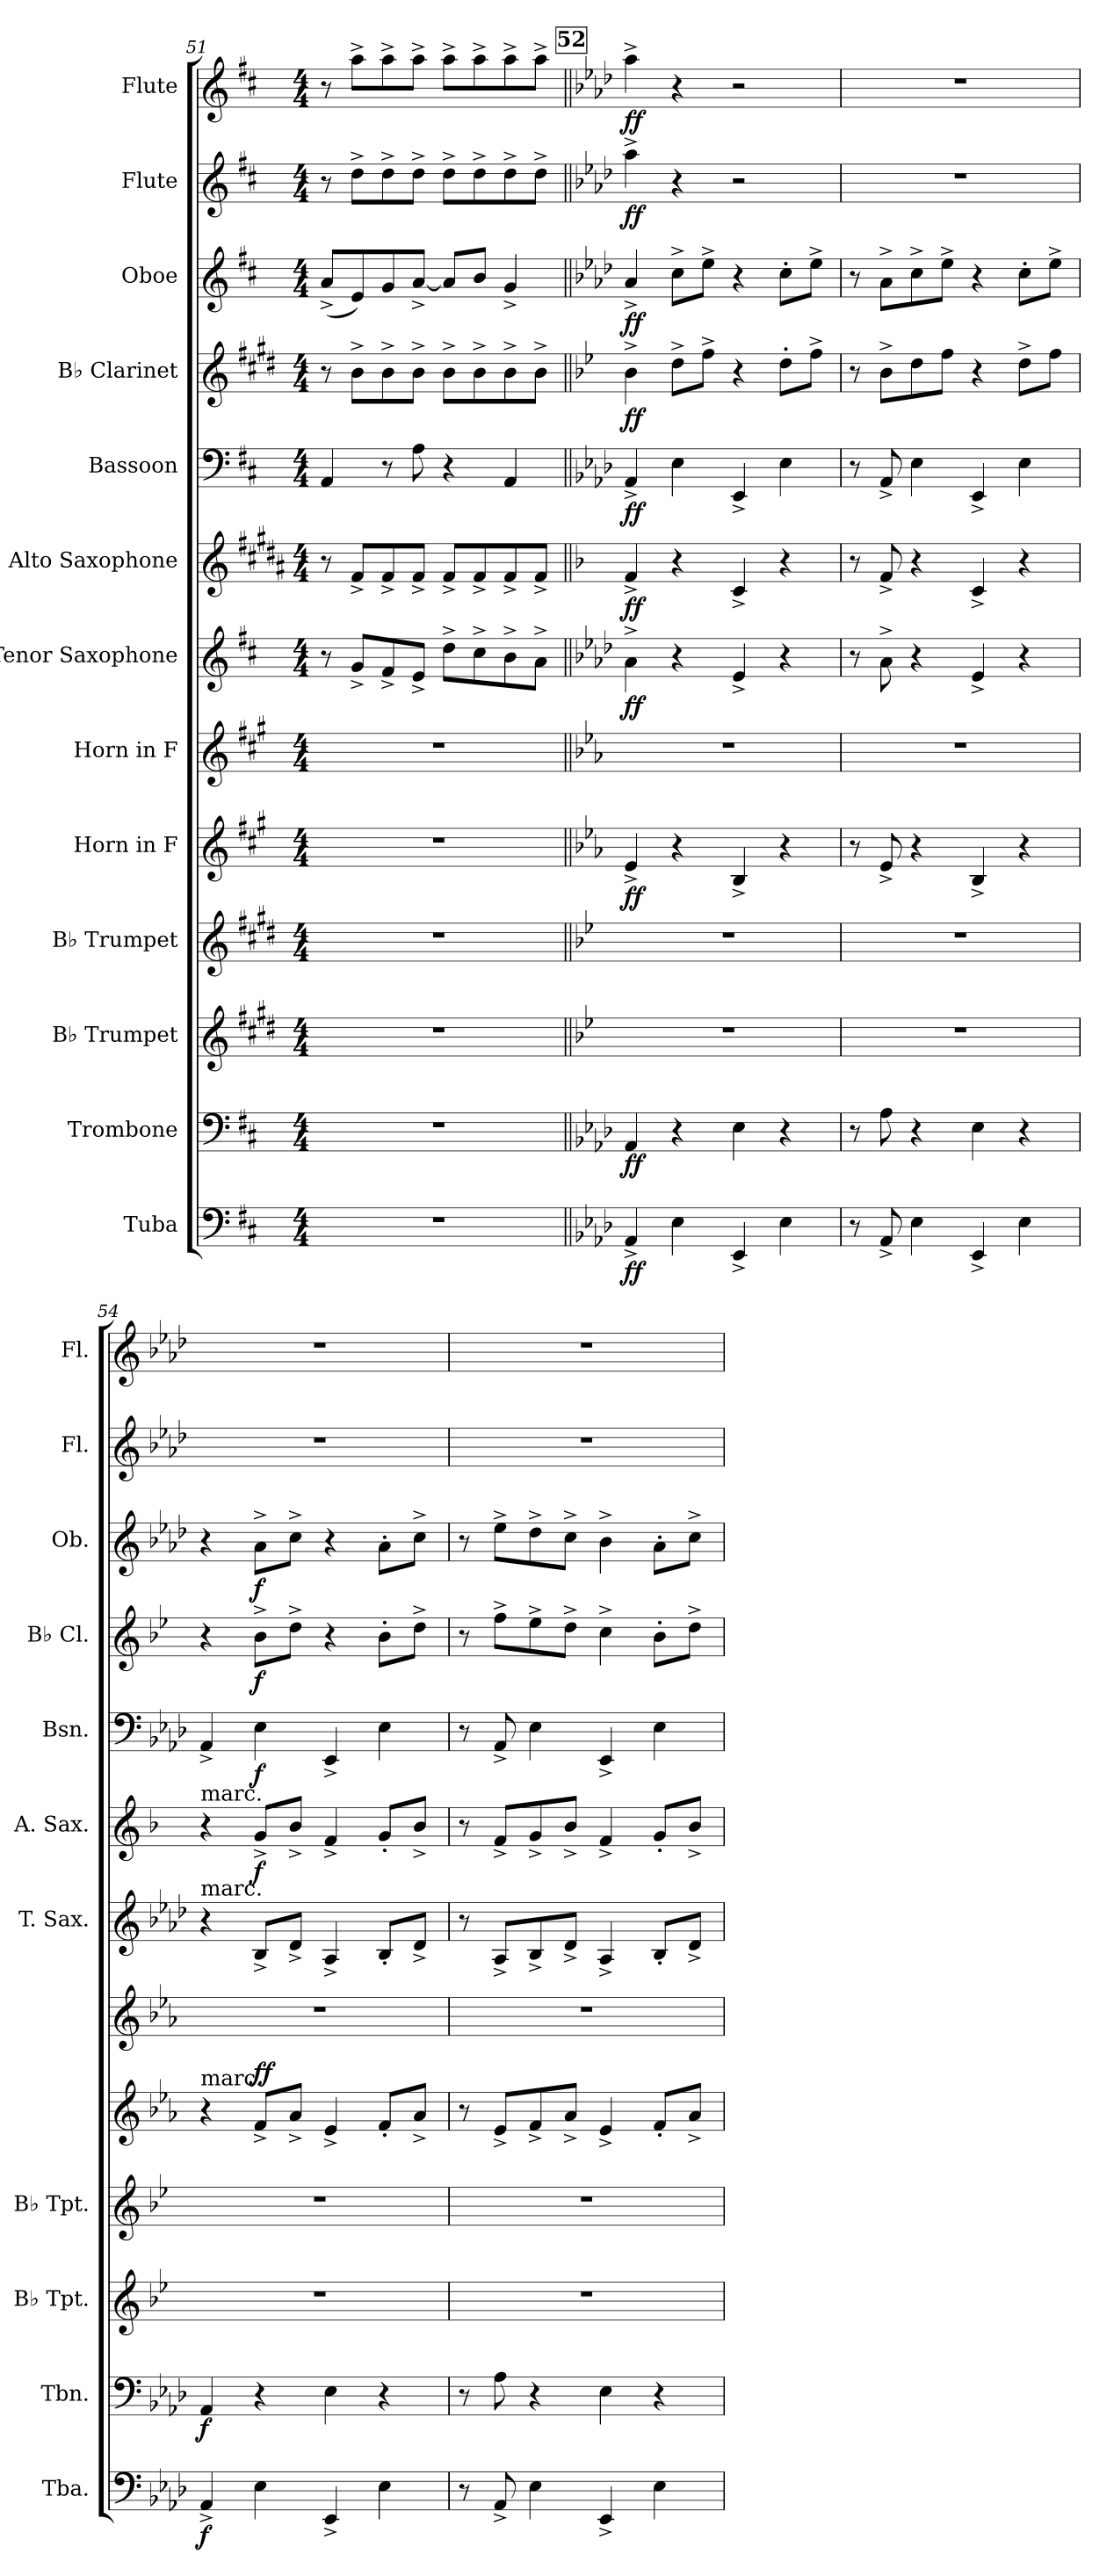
**kern	**dynam	**kern	**dynam	**kern	**kern	**kern	**dynam	**kern	**kern	**dynam	**kern	**dynam	**kern	**dynam	**kern	**dynam	**kern	**dynam	**kern	**dynam	**kern	**dynam
*part13	*part13	*part12	*part12	*part11	*part10	*part9	*part9	*part8	*part7	*part7	*part6	*part6	*part5	*part5	*part4	*part4	*part3	*part3	*part2	*part2	*part1	*part1
*staff13	*staff13	*staff12	*staff12	*staff11	*staff10	*staff9	*staff9	*staff8	*staff7	*staff7	*staff6	*staff6	*staff5	*staff5	*staff4	*staff4	*staff3	*staff3	*staff2	*staff2	*staff1	*staff1
*I"Tuba	*	*I"Trombone	*	*I"B♭ Trumpet	*I"B♭ Trumpet	*I"Horn in F	*	*I"Horn in F	*I"Tenor Saxophone	*	*I"Alto Saxophone	*	*I"Bassoon	*	*I"B♭ Clarinet	*	*I"Oboe	*	*I"Flute	*	*I"Flute	*
*I'Tba.	*	*I'Tbn.	*	*I'B♭ Tpt.	*I'B♭ Tpt.	*	*	*	*I'T. Sax.	*	*I'A. Sax.	*	*I'Bsn.	*	*I'B♭ Cl.	*	*I'Ob.	*	*I'Fl.	*	*I'Fl.	*
!!LO:PB:g=z
*clefF4	*	*clefF4	*	*clefG2	*clefG2	*clefG2	*	*clefG2	*clefG2	*	*clefG2	*	*clefF4	*	*clefG2	*	*clefG2	*	*clefG2	*	*clefG2	*
*	*	*	*	*ITrd1c2	*ITrd1c2	*ITrd4c7	*	*ITrd4c7	*ITrd8c14	*	*ITrd5c9	*	*	*	*ITrd1c2	*	*	*	*	*	*	*
*k[f#c#]	*	*k[f#c#]	*	*k[f#c#]	*k[f#c#]	*k[f#c#]	*	*k[f#c#]	*k[f#c#]	*	*k[f#c#]	*	*k[f#c#]	*	*k[f#c#]	*	*k[f#c#]	*	*k[f#c#]	*	*k[f#c#]	*
*M4/4	*	*M4/4	*	*M4/4	*M4/4	*M4/4	*	*M4/4	*M4/4	*	*M4/4	*	*M4/4	*	*M4/4	*	*M4/4	*	*M4/4	*	*M4/4	*
=51	=51	=51	=51	=51	=51	=51	=51	=51	=51	=51	=51	=51	=51	=51	=51	=51	=51	=51	=51	=51	=51	=51
1r	.	1r	.	1r	1r	1r	.	1r	8r	.	8r	.	4AA/	.	8r	.	(8a^/L	.	8r	.	8r	.
.	.	.	.	.	.	.	.	.	8G^/L	.	8A^/L	.	.	.	8a^\L	.	8e/)	.	8dd^\L	.	8aa^\L	.
.	.	.	.	.	.	.	.	.	8F#^/	.	8A^/	.	8r	.	8a^\	.	8g/	.	8dd^\	.	8aa^\	.
.	.	.	.	.	.	.	.	.	8E^/J	.	8A^/J	.	8A\	.	8a^\J	.	[8a^/J	.	8dd^\J	.	8aa^\J	.
.	.	.	.	.	.	.	.	.	8d^\L	.	8A^/L	.	4r	.	8a^\L	.	8a/L]	.	8dd^\L	.	8aa^\L	.
.	.	.	.	.	.	.	.	.	8c#^\	.	8A^/	.	.	.	8a^\	.	8b/J	.	8dd^\	.	8aa^\	.
.	.	.	.	.	.	.	.	.	8B^\	.	8A^/	.	4AA/	.	8a^\	.	4g^/	.	8dd^\	.	8aa^\	.
.	.	.	.	.	.	.	.	.	8A^\J	.	8A^/J	.	.	.	8a^\J	.	.	.	8dd^\J	.	8aa^\J	.
!!LO:REH:place=s1:a:B:fs=14:t=52
=52||	=52||	=52||	=52||	=52||	=52||	=52||	=52||	=52||	=52||	=52||	=52||	=52||	=52||	=52||	=52||	=52||	=52||	=52||	=52||	=52||	=52||	=52||
*k[b-e-a-d-]	*	*k[b-e-a-d-]	*	*k[b-e-a-d-]	*k[b-e-a-d-]	*k[b-e-a-d-]	*	*k[b-e-a-d-]	*k[b-e-a-d-]	*	*k[b-e-a-d-]	*	*k[b-e-a-d-]	*	*k[b-e-a-d-]	*	*k[b-e-a-d-]	*	*k[b-e-a-d-]	*	*k[b-e-a-d-]	*
!	!LO:DY:b	!	!LO:DY:b	!	!	!	!LO:DY:b	!	!	!LO:DY:b	!	!LO:DY:b	!	!LO:DY:b	!	!LO:DY:b	!	!LO:DY:b	!	!LO:DY:b	!	!LO:DY:b
4AA-^/	ff	4AA-/	ff	1r	1r	4A-^/	ff	1r	4A-^\	ff	4A-^/	ff	4AA-^/	ff	4a-^\	ff	4a-^/	ff	4aa-^\	ff	4aa-^\	ff
4E-\	.	4r	.	.	.	4r	.	.	4r	.	4r	.	4E-\	.	8cc^\L	.	8cc^\L	.	4r	.	4r	.
.	.	.	.	.	.	.	.	.	.	.	.	.	.	.	8ee-^\J	.	8ee-^\J	.	.	.	.	.
4EE-^/	.	4E-\	.	.	.	4E-^/	.	.	4E-^/	.	4E-^/	.	4EE-^/	.	4r	.	4r	.	2r	.	2r	.
4E-\	.	4r	.	.	.	4r	.	.	4r	.	4r	.	4E-\	.	8cc'\L	.	8cc'\L	.	.	.	.	.
.	.	.	.	.	.	.	.	.	.	.	.	.	.	.	8ee-^\J	.	8ee-^\J	.	.	.	.	.
=53	=53	=53	=53	=53	=53	=53	=53	=53	=53	=53	=53	=53	=53	=53	=53	=53	=53	=53	=53	=53	=53	=53
8r	.	8r	.	1r	1r	8r	.	1r	8r	.	8r	.	8r	.	8r	.	8r	.	1r	.	1r	.
8AA-^/	.	8A-\	.	.	.	8A-^/	.	.	8A-^\	.	8A-^/	.	8AA-^/	.	8a-^\L	.	8a-^\L	.	.	.	.	.
4E-\	.	4r	.	.	.	4r	.	.	4r	.	4r	.	4E-\	.	8cc\	.	8cc^\	.	.	.	.	.
.	.	.	.	.	.	.	.	.	.	.	.	.	.	.	8ee-\J	.	8ee-^\J	.	.	.	.	.
4EE-^/	.	4E-\	.	.	.	4E-^/	.	.	4E-^/	.	4E-^/	.	4EE-^/	.	4r	.	4r	.	.	.	.	.
4E-\	.	4r	.	.	.	4r	.	.	4r	.	4r	.	4E-\	.	8cc^\L	.	8cc'\L	.	.	.	.	.
.	.	.	.	.	.	.	.	.	.	.	.	.	.	.	8ee-\J	.	8ee-^\J	.	.	.	.	.
=54	=54	=54	=54	=54	=54	=54	=54	=54	=54	=54	=54	=54	=54	=54	=54	=54	=54	=54	=54	=54	=54	=54
!	!	!	!	!	!	!	!	!	!	!	!LO:TX:a:t=marc.	!	!	!	!	!	!	!	!	!	!	!
!	!	!	!	!	!	!	!	!	!LO:TX:a:t=marc.	!	!	!	!	!	!	!	!	!	!	!	!	!
!	!	!	!	!	!	!LO:TX:a:t=marc.	!	!	!	!	!	!	!	!	!	!	!	!	!	!	!	!
!	!LO:DY:b	!	!LO:DY:b	!	!	!	!	!	!	!	!	!	!	!	!	!	!	!	!	!	!	!
4AA-^/	f	4AA-/	f	1r	1r	4r	.	1r	4r	.	4r	.	4AA-^/	.	4r	.	4r	.	1r	.	1r	.
!	!	!	!	!	!	!	!LO:DY:a	!	!	!	!	!	!	!	!	!	!	!	!	!	!	!
!	!	!	!	!	!	!	!LO:DY:n=1:b	!	!	!	!	!LO:DY:b	!	!LO:DY:b	!	!LO:DY:b	!	!LO:DY:b	!	!	!	!
4E-\	.	4r	.	.	.	8B-^/L	f f	.	8BB-^/L	.	8B-^/L	f	4E-\	f	8a-^\L	f	8a-^\L	f	.	.	.	.
.	.	.	.	.	.	8d-^/J	.	.	8D-^/J	.	8d-^/J	.	.	.	8cc^\J	.	8cc^\J	.	.	.	.	.
4EE-^/	.	4E-\	.	.	.	4A-^/	.	.	4AA-^/	.	4A-^/	.	4EE-^/	.	4r	.	4r	.	.	.	.	.
4E-\	.	4r	.	.	.	8B-'/L	.	.	8BB-'/L	.	8B-'/L	.	4E-\	.	8a-'\L	.	8a-'\L	.	.	.	.	.
.	.	.	.	.	.	8d-^/J	.	.	8D-^/J	.	8d-^/J	.	.	.	8cc^\J	.	8cc^\J	.	.	.	.	.
=55	=55	=55	=55	=55	=55	=55	=55	=55	=55	=55	=55	=55	=55	=55	=55	=55	=55	=55	=55	=55	=55	=55
8r	.	8r	.	1r	1r	8r	.	1r	8r	.	8r	.	8r	.	8r	.	8r	.	1r	.	1r	.
8AA-^/	.	8A-\	.	.	.	8A-^/L	.	.	8AA-^/L	.	8A-^/L	.	8AA-^/	.	8ee-^\L	.	8ee-^\L	.	.	.	.	.
4E-\	.	4r	.	.	.	8B-^/	.	.	8BB-^/	.	8B-^/	.	4E-\	.	8dd-^\	.	8dd-^\	.	.	.	.	.
.	.	.	.	.	.	8d-^/J	.	.	8D-^/J	.	8d-^/J	.	.	.	8cc^\J	.	8cc^\J	.	.	.	.	.
4EE-^/	.	4E-\	.	.	.	4A-^/	.	.	4AA-^/	.	4A-^/	.	4EE-^/	.	4b-^\	.	4b-^\	.	.	.	.	.
4E-\	.	4r	.	.	.	8B-'/L	.	.	8BB-'/L	.	8B-'/L	.	4E-\	.	8a-'\L	.	8a-'\L	.	.	.	.	.
.	.	.	.	.	.	8d-^/J	.	.	8D-^/J	.	8d-^/J	.	.	.	8cc^\J	.	8cc^\J	.	.	.	.	.
=	=	=	=	=	=	=	=	=	=	=	=	=	=	=	=	=	=	=	=	=	=	=
*-	*-	*-	*-	*-	*-	*-	*-	*-	*-	*-	*-	*-	*-	*-	*-	*-	*-	*-	*-	*-	*-	*-
